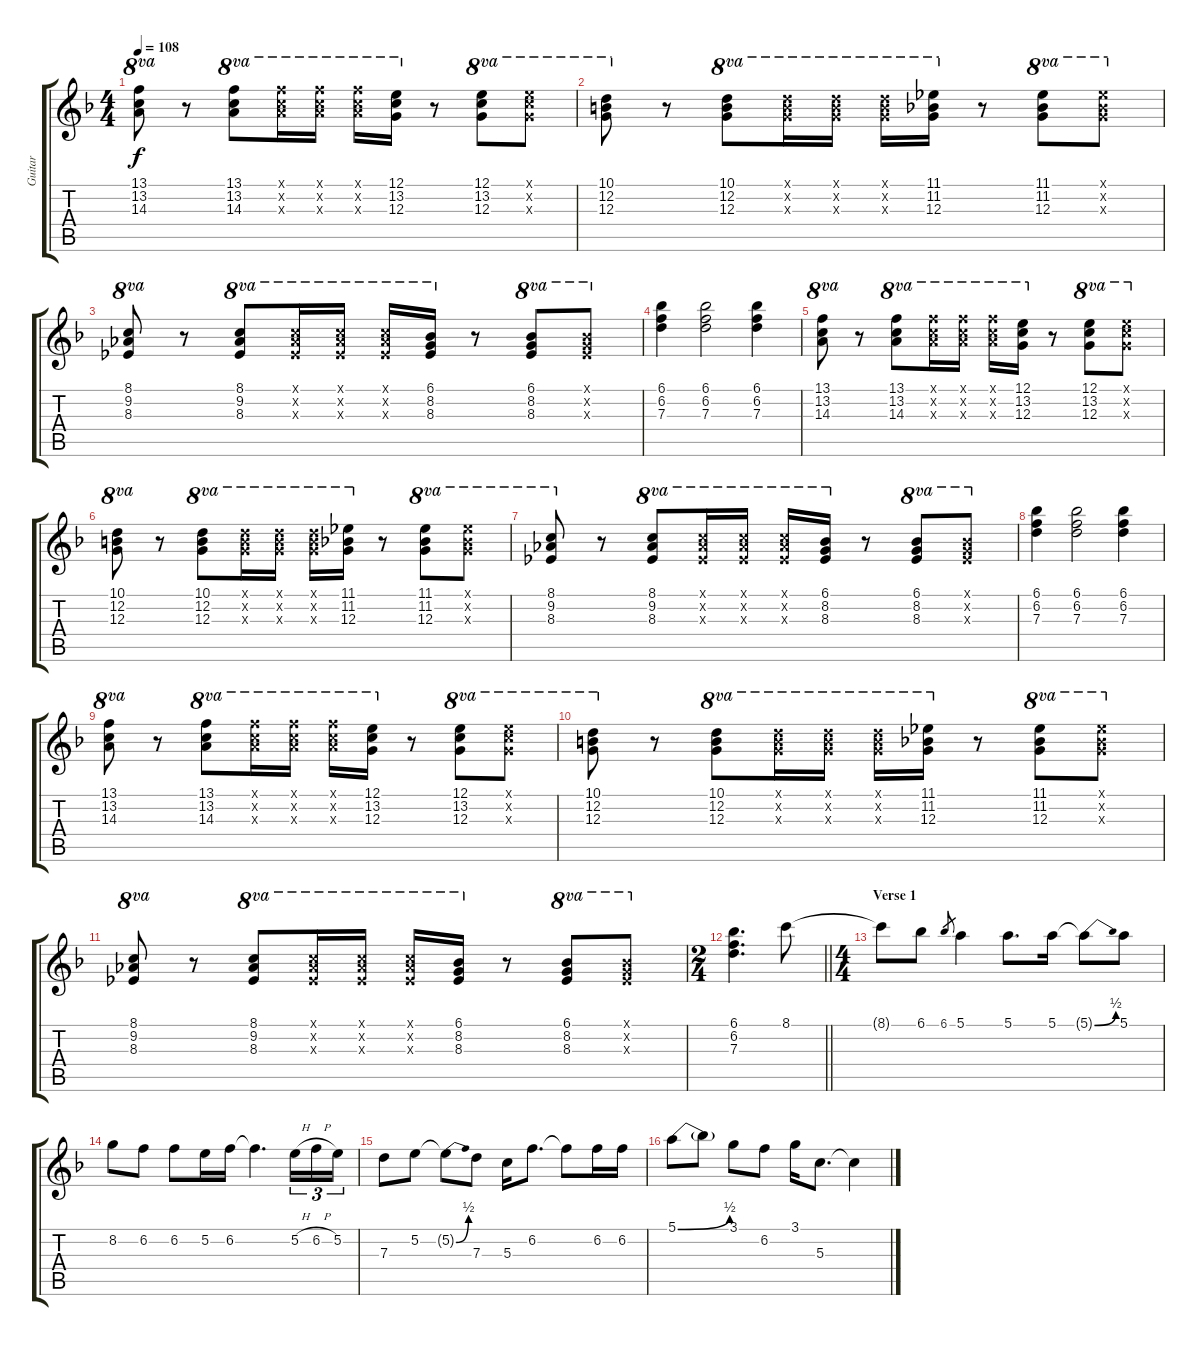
\track ("Guitar" "Guitar") {instrument overdrivenguitar}
\staff {score tabs}
\tuning (E4 B3 G3 D3 A2 E2) {hide}
\ts (4 4)
\tempo 108
\clef g2
\ks f
(13.1 13.2 14.3).8{ot 8va dy f instrument overdrivenguitar} r.8 (13.1 13.2 14.3).8{ot 8va} (13.1{x} 13.2{x} 14.3{x}).16{ot 8va} (13.1{x} 13.2{x} 14.3{x}).16{ot 8va} (13.1{x} 13.2{x} 14.3{x}).16{ot 8va} (12.1 13.2 12.3).16{ot 8va} r.8 (12.1 13.2 12.3).8{ot 8va} (12.1{x} 13.2{x} 12.3{x}).8{ot 8va} |
(10.1 12.2 12.3).8{ot 8va} r.8 (10.1 12.2 12.3).8{ot 8va} (10.1{x} 12.2{x} 12.3{x}).16{ot 8va} (10.1{x} 12.2{x} 12.3{x}).16{ot 8va} (10.1{x} 12.2{x} 12.3{x}).16{ot 8va} (11.1 11.2 12.3).16{ot 8va} r.8 (11.1 11.2 12.3).8{ot 8va} (11.1{x} 11.2{x} 12.3{x}).8{ot 8va} |
(8.1 9.2 8.3).8{ot 8va} r.8 (8.1 9.2 8.3).8{ot 8va} (8.1{x} 9.2{x} 8.3{x}).16{ot 8va} (8.1{x} 9.2{x} 8.3{x}).16{ot 8va} (8.1{x} 9.2{x} 8.3{x}).16{ot 8va} (6.1 8.2 8.3).16{ot 8va} r.8 (6.1 8.2 8.3).8{ot 8va} (6.1{x} 8.2{x} 8.3{x}).8{ot 8va} |
(6.1 6.2 7.3).4 (6.1 6.2 7.3).2 (6.1 6.2 7.3).4 |
(13.1 13.2 14.3).8{ot 8va} r.8 (13.1 13.2 14.3).8{ot 8va} (13.1{x} 13.2{x} 14.3{x}).16{ot 8va} (13.1{x} 13.2{x} 14.3{x}).16{ot 8va} (13.1{x} 13.2{x} 14.3{x}).16{ot 8va} (12.1 13.2 12.3).16{ot 8va} r.8 (12.1 13.2 12.3).8{ot 8va} (12.1{x} 13.2{x} 12.3{x}).8{ot 8va} |
(10.1 12.2 12.3).8{ot 8va} r.8 (10.1 12.2 12.3).8{ot 8va} (10.1{x} 12.2{x} 12.3{x}).16{ot 8va} (10.1{x} 12.2{x} 12.3{x}).16{ot 8va} (10.1{x} 12.2{x} 12.3{x}).16{ot 8va} (11.1 11.2 12.3).16{ot 8va} r.8 (11.1 11.2 12.3).8{ot 8va} (11.1{x} 11.2{x} 12.3{x}).8{ot 8va} |
(8.1 9.2 8.3).8{ot 8va} r.8 (8.1 9.2 8.3).8{ot 8va} (8.1{x} 9.2{x} 8.3{x}).16{ot 8va} (8.1{x} 9.2{x} 8.3{x}).16{ot 8va} (8.1{x} 9.2{x} 8.3{x}).16{ot 8va} (6.1 8.2 8.3).16{ot 8va} r.8 (6.1 8.2 8.3).8{ot 8va} (6.1{x} 8.2{x} 8.3{x}).8{ot 8va} |
(6.1 6.2 7.3).4 (6.1 6.2 7.3).2 (6.1 6.2 7.3).4 |
(13.1 13.2 14.3).8{ot 8va} r.8 (13.1 13.2 14.3).8{ot 8va} (13.1{x} 13.2{x} 14.3{x}).16{ot 8va} (13.1{x} 13.2{x} 14.3{x}).16{ot 8va} (13.1{x} 13.2{x} 14.3{x}).16{ot 8va} (12.1 13.2 12.3).16{ot 8va} r.8 (12.1 13.2 12.3).8{ot 8va} (12.1{x} 13.2{x} 12.3{x}).8{ot 8va} |
(10.1 12.2 12.3).8{ot 8va} r.8 (10.1 12.2 12.3).8{ot 8va} (10.1{x} 12.2{x} 12.3{x}).16{ot 8va} (10.1{x} 12.2{x} 12.3{x}).16{ot 8va} (10.1{x} 12.2{x} 12.3{x}).16{ot 8va} (11.1 11.2 12.3).16{ot 8va} r.8 (11.1 11.2 12.3).8{ot 8va} (11.1{x} 11.2{x} 12.3{x}).8{ot 8va} |
(8.1 9.2 8.3).8{ot 8va} r.8 (8.1 9.2 8.3).8{ot 8va} (8.1{x} 9.2{x} 8.3{x}).16{ot 8va} (8.1{x} 9.2{x} 8.3{x}).16{ot 8va} (8.1{x} 9.2{x} 8.3{x}).16{ot 8va} (6.1 8.2 8.3).16{ot 8va} r.8 (6.1 8.2 8.3).8{ot 8va} (6.1{x} 8.2{x} 8.3{x}).8{ot 8va} |
\ts (2 4)
\barLineRight lightlight
(6.1 6.2 7.3).4{d} 8.1.8 |
\ts (4 4)
\section ("" "Verse 1")
8.1{t}.8 6.1.8 6.1.8{gr} 5.1.4 5.1.8{d} 5.1.16 5.1{be (bend 0 0 60 2) t}.8 5.1.8 |
8.2.8 6.2.8 6.2.8 5.2.16 6.2.16 6.2{t}.4{d} 5.2{h}.16{tu (3 2)} 6.2{h}.16{tu (3 2)} 5.2.16{tu (3 2)} |
7.3.8 5.2.8 5.2{be (bend 0 0 60 2) t}.8 7.3.8 5.3.16 6.2.8{d} 6.2{t}.8 6.2.16 6.2.16 |
5.1{be (bend 0 0 60 2)}.8 5.1{t}.8 3.1.8 6.2.8 3.1.16 5.3.8{d} 5.3{t}.4
